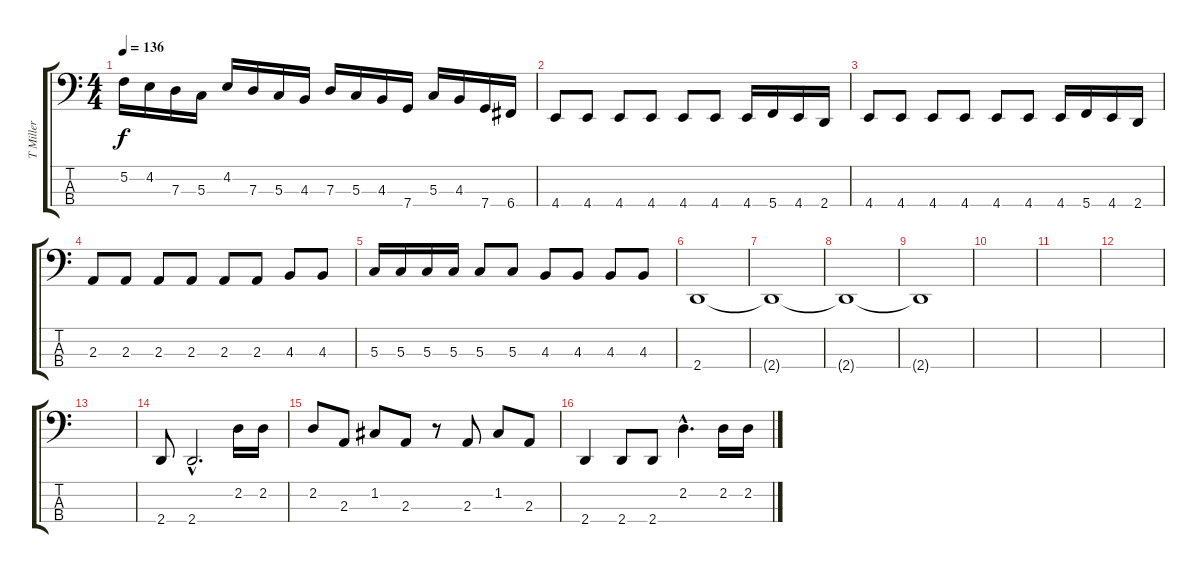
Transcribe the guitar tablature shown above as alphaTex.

\track ("T Miller" "T Miller") {instrument electricbassfinger}
\staff {score tabs}
\tuning (F2 C2 G1 C1) {hide}
\ts (4 4)
\tempo 136
\clef f4
\ks c
5.2.16{dy f} 4.2.16 7.3.16 5.3.16 4.2.16 7.3.16 5.3.16 4.3.16 7.3.16 5.3.16 4.3.16 7.4.16 5.3.16 4.3.16 7.4.16 6.4.16 |
4.4.8 4.4.8 4.4.8 4.4.8 4.4.8 4.4.8 4.4.16 5.4.16 4.4.16 2.4.16 |
4.4.8 4.4.8 4.4.8 4.4.8 4.4.8 4.4.8 4.4.16 5.4.16 4.4.16 2.4.16 |
2.3.8 2.3.8 2.3.8 2.3.8 2.3.8 2.3.8 4.3.8 4.3.8 |
5.3.16 5.3.16 5.3.16 5.3.16 5.3.8 5.3.8 4.3.8 4.3.8 4.3.8 4.3.8 |
2.4.1 |
2.4{t}.1 |
2.4{t}.1 |
2.4{t}.1 |
|
|
|
|
2.4.8 2.4{hac}.2{d} 2.2.16 2.2.16 |
2.2.8 2.3.8 1.2.8 2.3.8 r.8 2.3.8 1.2.8 2.3.8 |
2.4.4 2.4.8 2.4.8 2.2{hac}.4{d} 2.2.16 2.2.16
